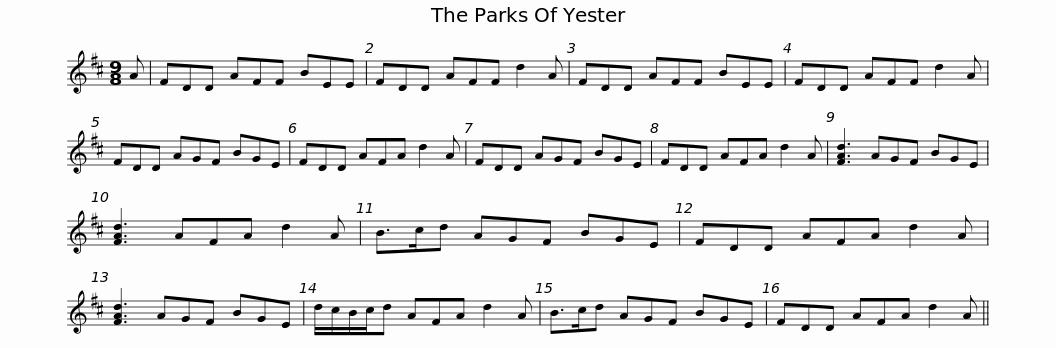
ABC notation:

X:1
L:1/8
M:9/8
I:linebreak $
K:D
V:1 treble
V:1
 A | FDD AFF BEE | FDD AFF d2 A | FDD AFF BEE | FDD AFF d2 A |$ %5
 FDD AGF BGE | FDD AFA d2 A | FDD AGF BGE | FDD AFA d2 A | [FAd]3 AGF BGE |$ %10
 [FAd]3 AFA d2 A | B>cd AGF BGE | FDD AFA d2 A | [FAd]3 AGF BGE | d/c/B/c/d AFA d2 A |$ %15
 B>cd AGF BGE | FDD AFA d2 A || %17
